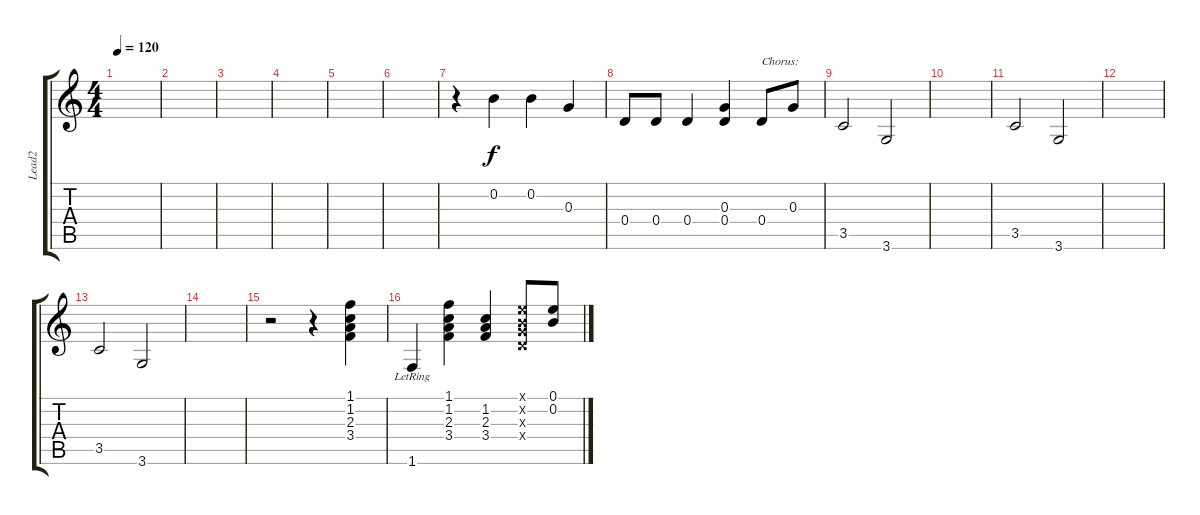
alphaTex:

\track ("Lead2" "Lead2") {instrument distortionguitar}
\staff {score tabs}
\tuning (E4 B3 G3 D3 A2 E2) {hide}
\ts (4 4)
\tempo 120
\clef g2
\ks c
|
|
|
|
|
|
r.4 0.2.4 0.2.4 0.3.4 |
0.4.8 0.4.8 0.4.4 (0.3 0.4).4 0.4.8{txt "Chorus:"} 0.3.8 |
3.5.2 3.6.2 |
|
3.5.2 3.6.2 |
|
3.5.2 3.6.2 |
|
r.2 r.4 (1.1 1.2 2.3 3.4).4 |
1.6{lr}.4 (1.1 1.2 2.3 3.4).4 (1.2 2.3 3.4).4 (0.1{x} 0.2{x} 0.3{x} 0.4{x}).8 (0.1 0.2).8
